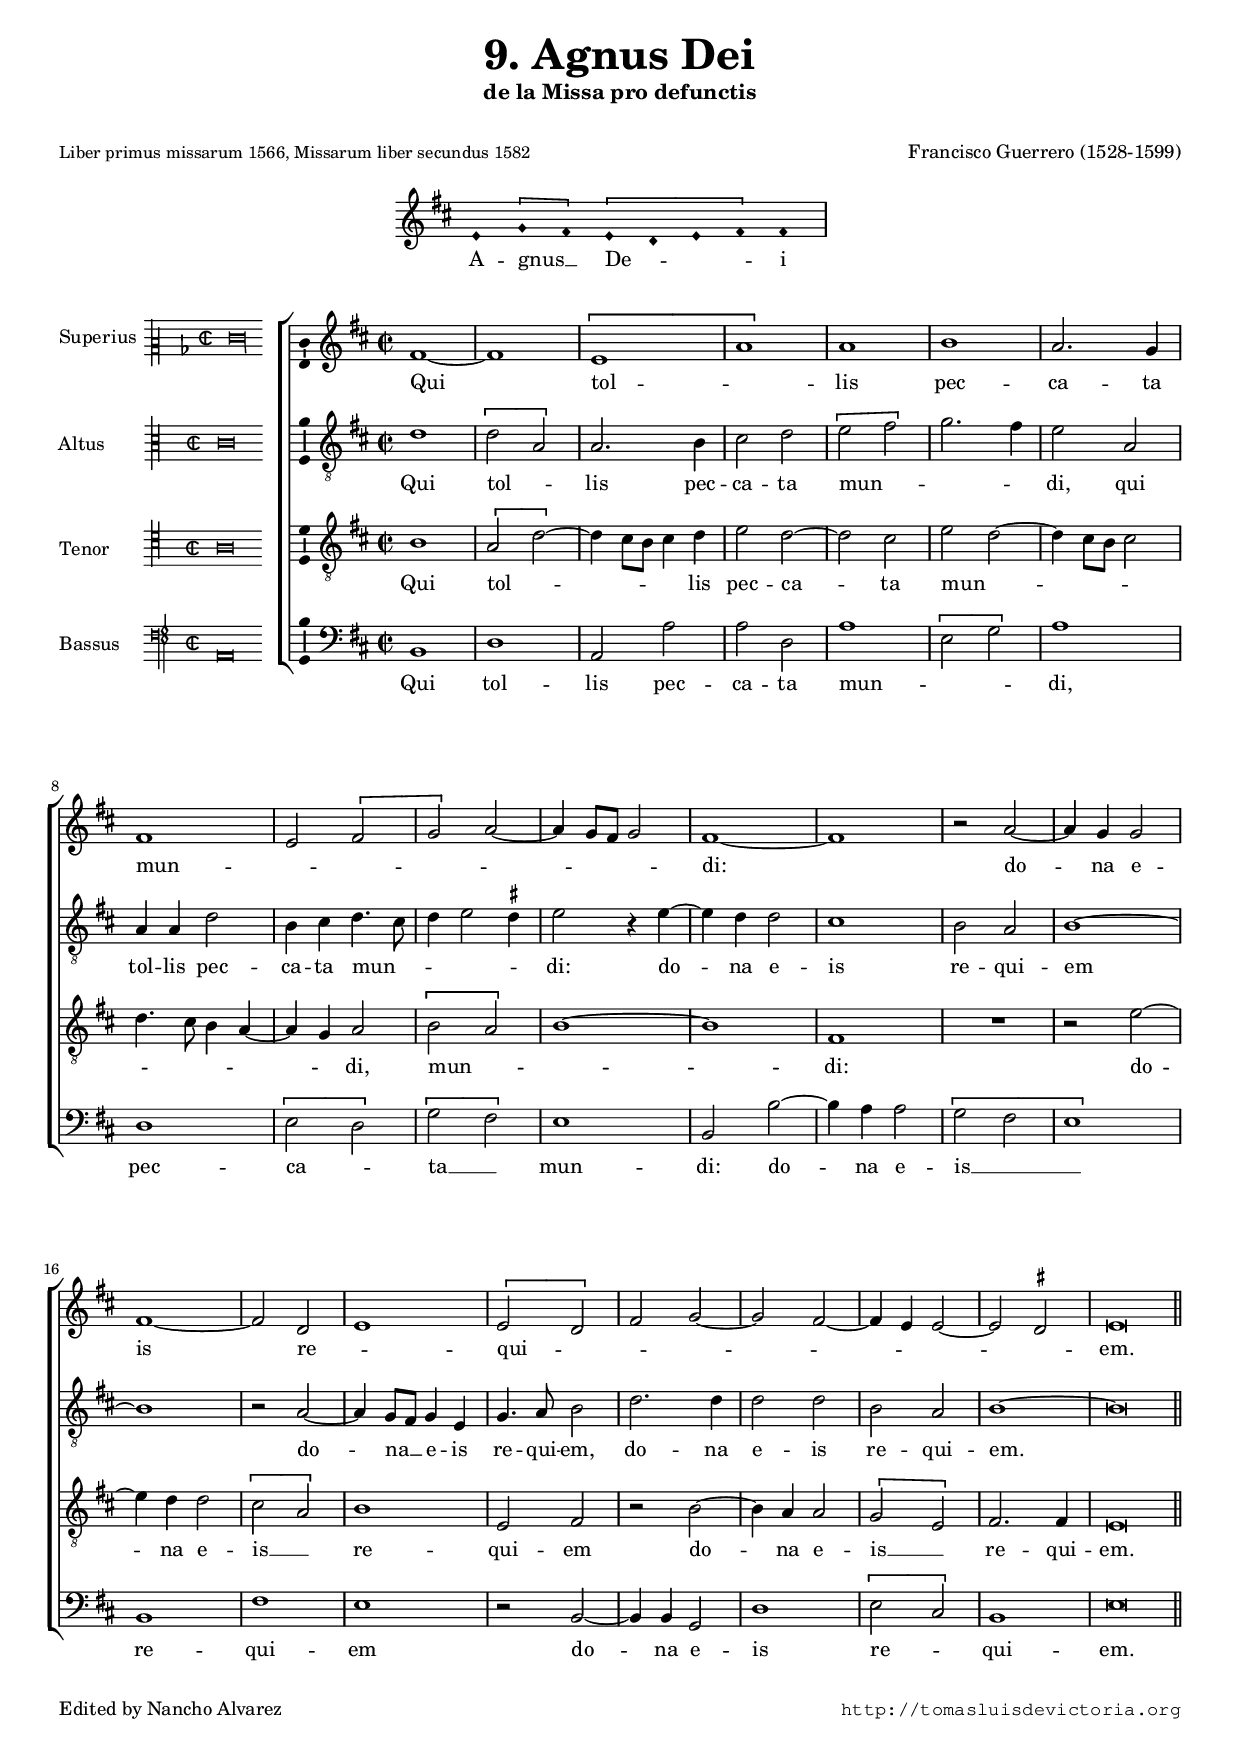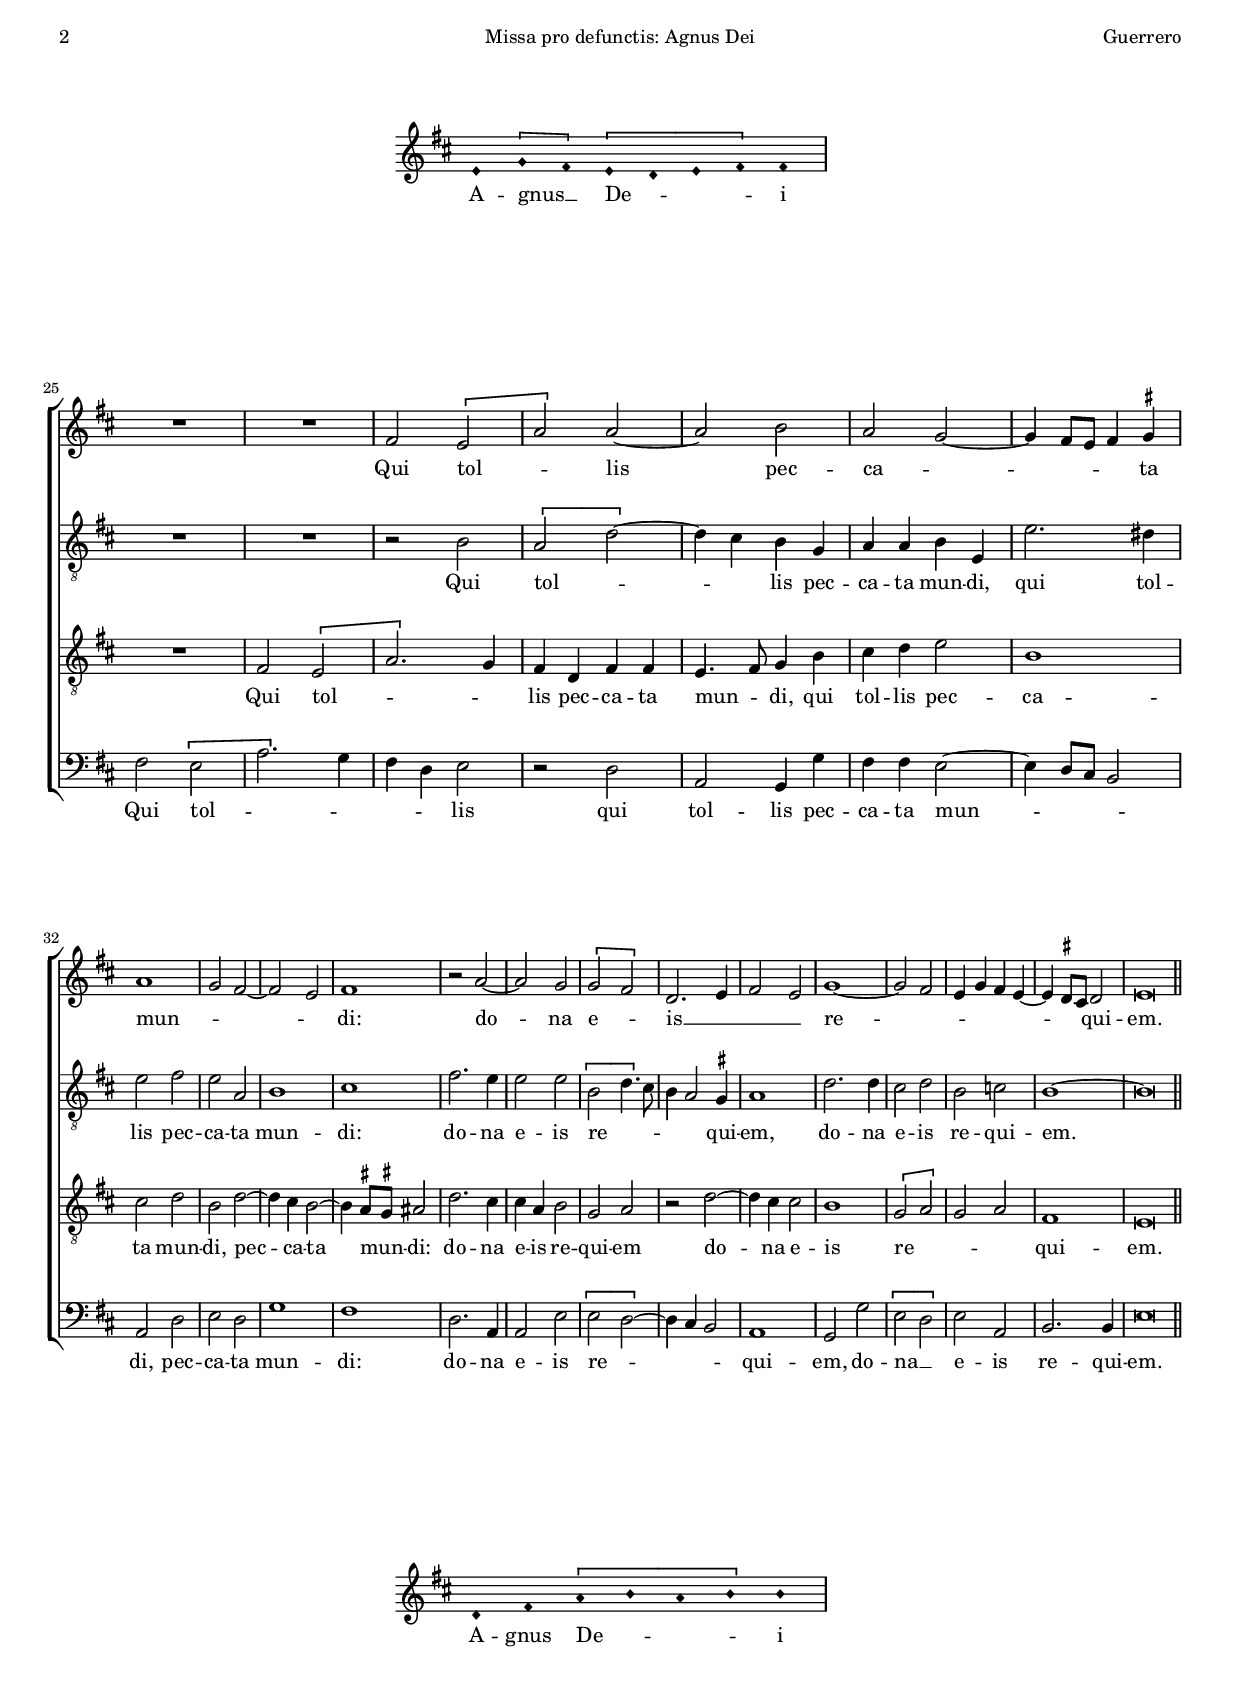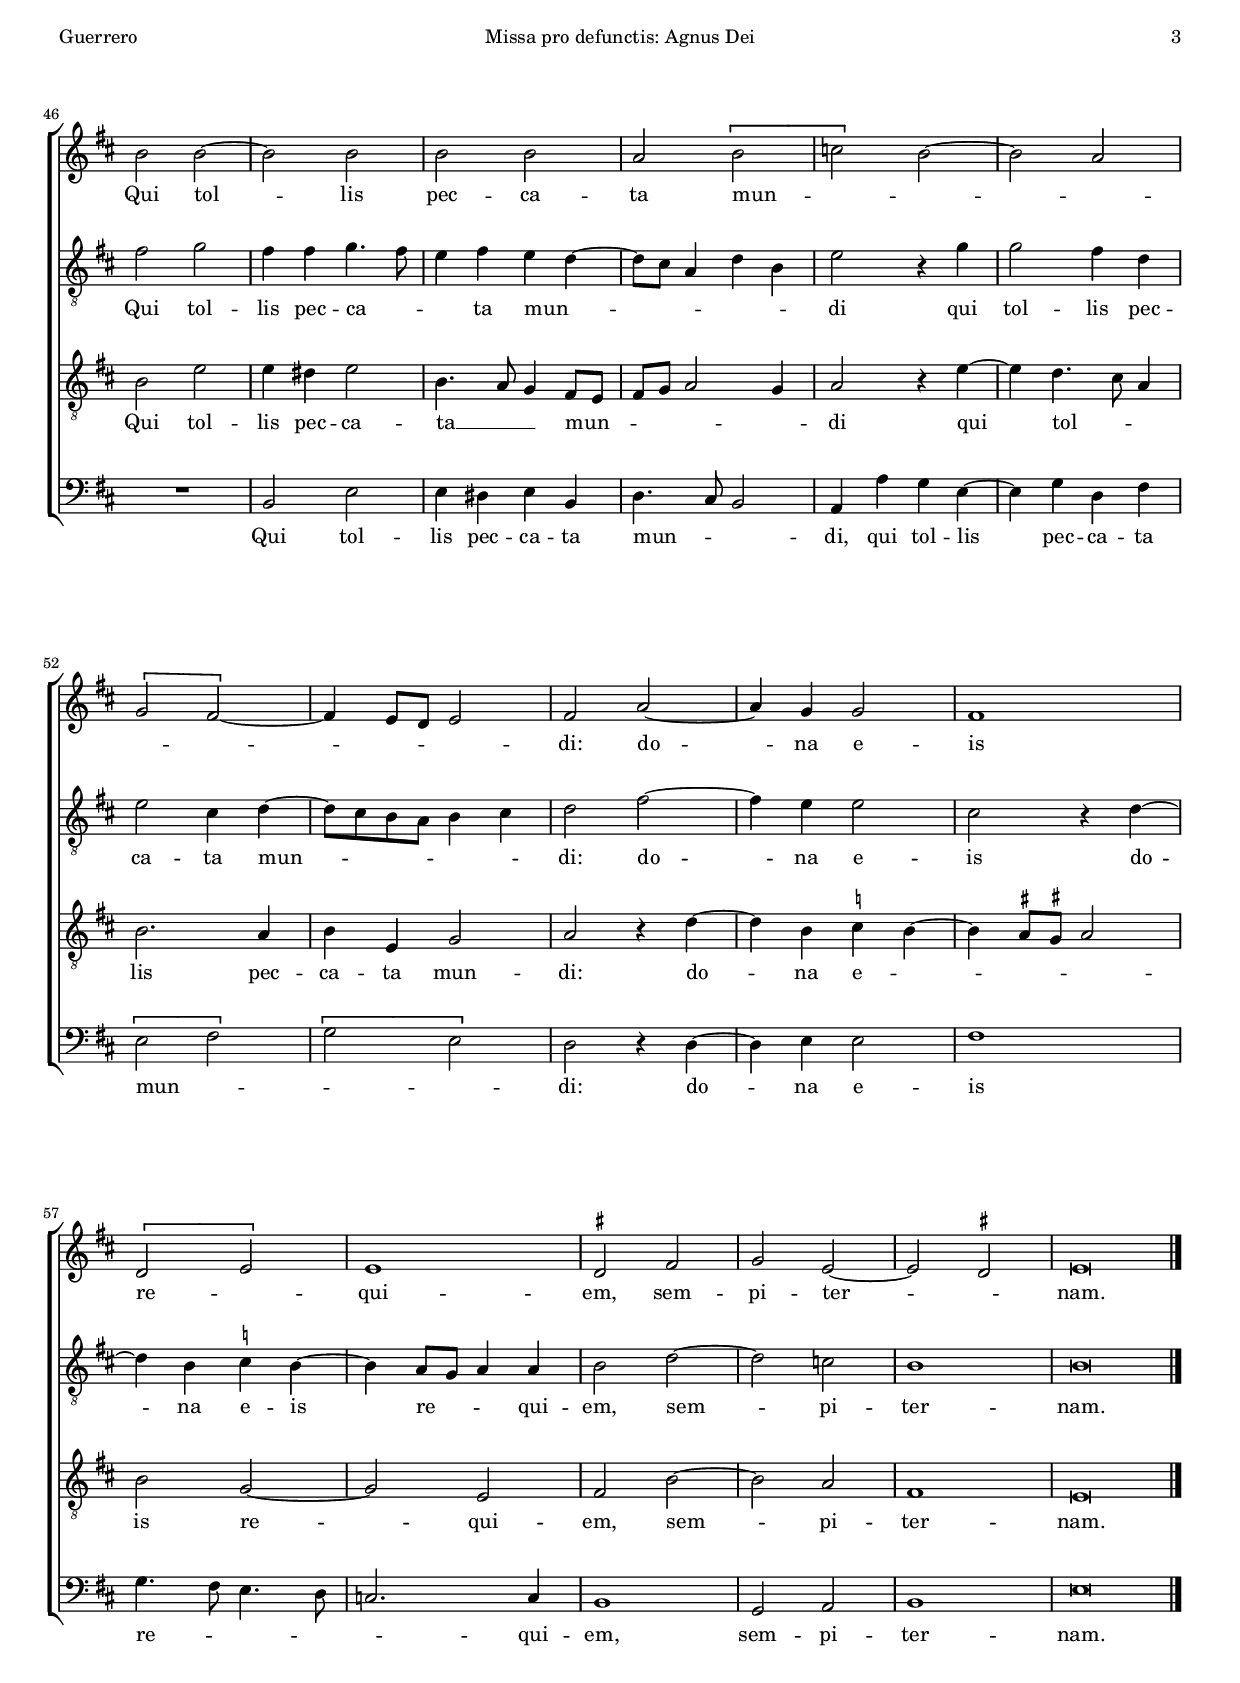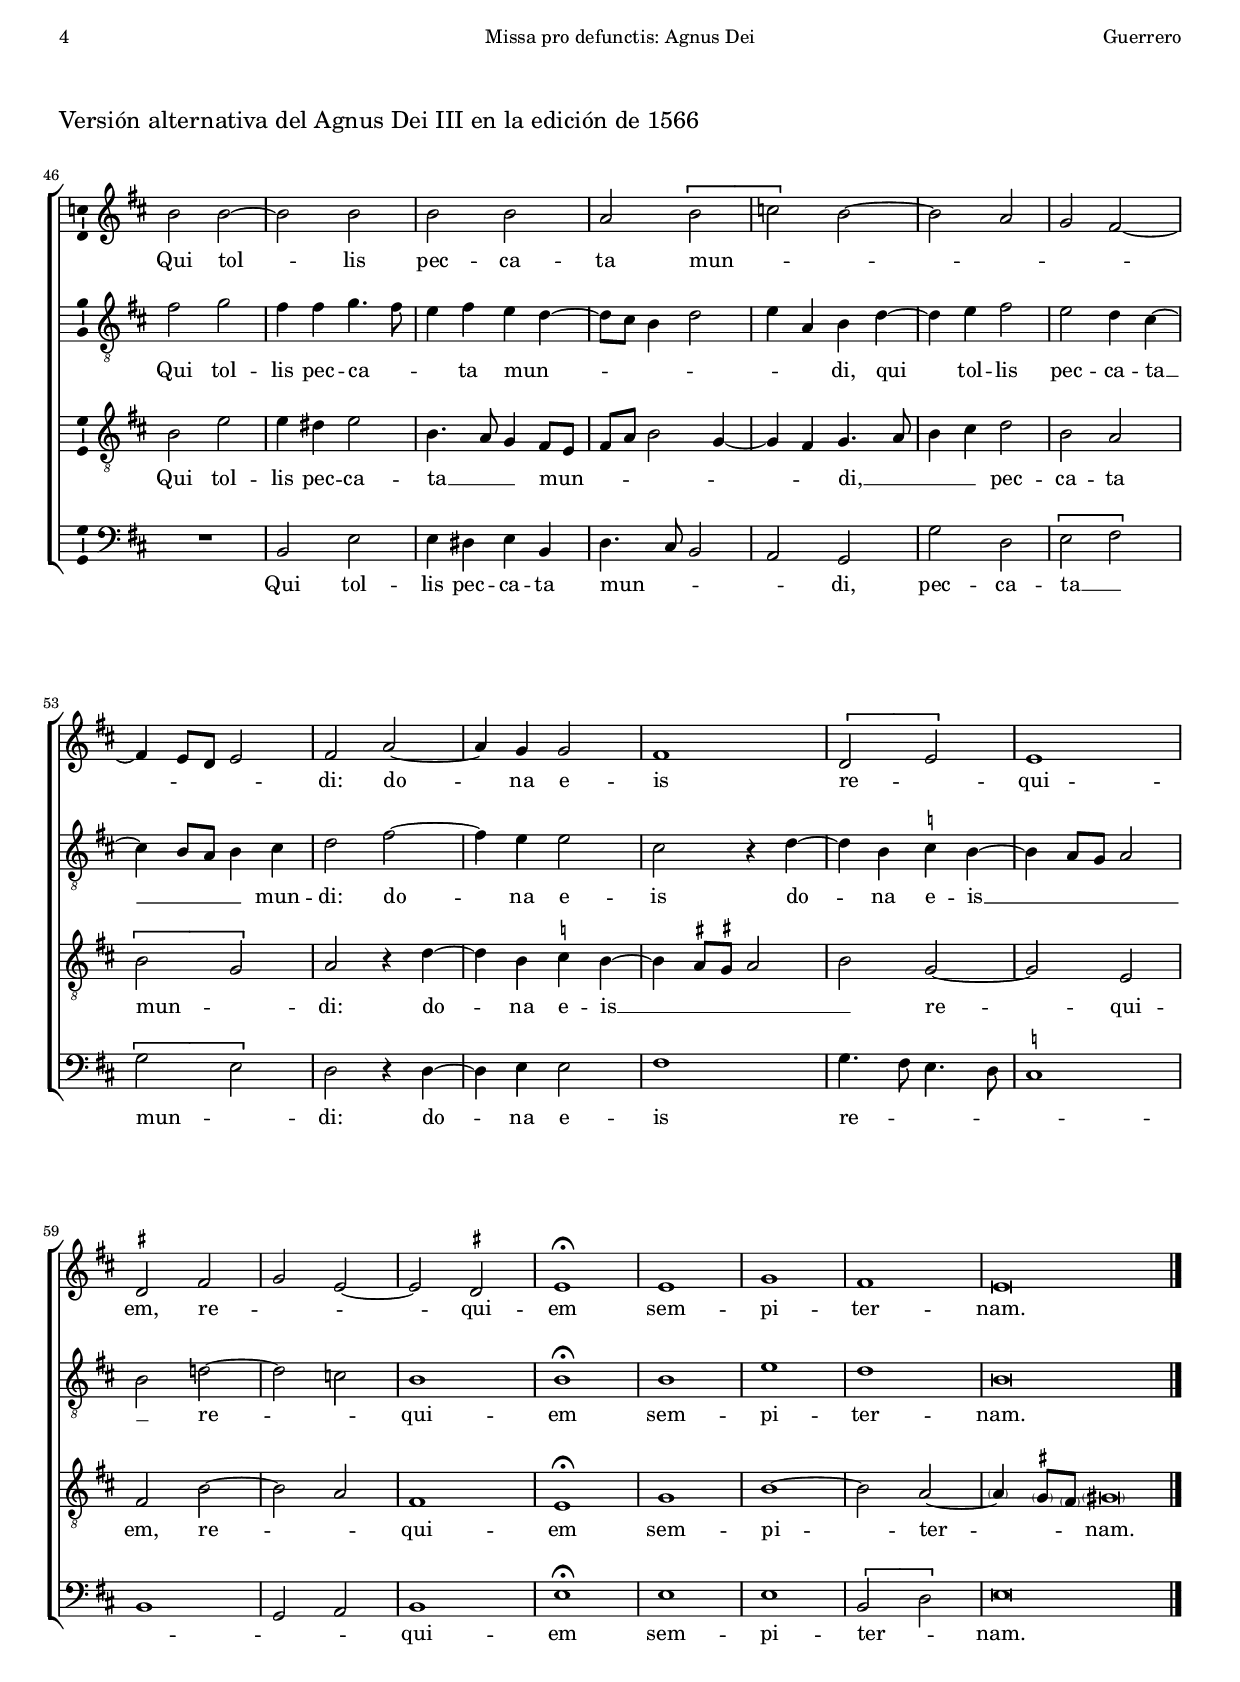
\version "2.18.0"

#(set-default-paper-size "a4")
#(set-global-staff-size 16.4)
#(ly:set-option 'point-and-click #f)
%mobile -s15.5 -i3.5 -ball

italicas=\override LyricText.font-shape = #'italic
rectas=\override LyricText.font-shape = #'upright
ss=\once \set suggestAccidentals = ##t
incipitwidth = 20

htitle="Missa pro defunctis: Agnus Dei"
hcomposer="Guerrero"

\header {
	title=\markup{\fontsize #3 "9. Agnus Dei"}
	subtitle="de la Missa pro defunctis"
	subsubtitle=\markup{\null \vspace #1 }
	composer="Francisco Guerrero (1528-1599)"
        pdfauthor=\composer
	%opus="(-)"
	poet=\markup{\smaller "Liber primus missarum 1566, Missarum liber secundus 1582"}
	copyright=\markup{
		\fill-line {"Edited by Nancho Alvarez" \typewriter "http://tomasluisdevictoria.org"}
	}
%	tagline=""
}

\score {\transpose c d {
<<
         \new Voice = "canto" {
                 \override Staff.TimeSignature.stencil = #'()
                 \override Stem.transparent = ##t
                 \set Score.timing = ##f
                 \override NoteHead.style = #'neomensural         
                 \clef "G" 
                 \key a \minor
                 d'4 \[f' e'\] \[d' c' d' e'\] e' \bar "|"
         }
         \new Lyrics \lyricsto "canto" {
                 A -- gnus __ _ De -- _ _ _ i
         }
>>
        }%transpose

\layout {
        line-width=13\cm 
        %tablet line-width=12\cm
        indent=5.7\cm
        %tablet indent = 4\cm
        ragged-right = ##f
        \override LigatureBracket.padding = #0
}
}

%tablet \pageBreak

global={\key c \major \time 2/2 \skip 1*24 \bar "||" }


cantus=\relative c'{
	e1 ~
	e
	\[d
	g\]
	g
	a
	g2. f4
	e1
	d2 \[e
	f\] g ~
	g4 f8 e f2
	e1 ~
	e
	r2 g ~
	g4 f f2
	e1 ~
	e2 c
	d1
	\[d2 c\]
	e f ~
	f e ~
	e4 d d2 ~
	d \ss cis
	d\breve*1/2
}

altus=\relative c'{
	c1
	\[c2 g\]
	g2. a4
	b2 c
	\[d e\]
	f2. e4
	d2 g,
	g4 g c2
	a4 b c4. b8
	c4 d2 \ss cis4
	d2 r4 d ~
	d c c2
	b1
	a2 g
	a1 ~
	a
	r2 g ~
	g4 f8 e f4 d
	f4. g8 a2
	c2. c4
	c2 c
	a g 
	a1 ~
	a\breve*1/2
}

tenor=\relative c'{
	a1
	\[g2 c ~ \]
	c4 b8 a b4 c
	d2 c ~
	c b
	d c ~
	c4 b8 a b2
	c4. b8 a4 g ~
	g f g2
	\[a2 g\]
	a1 ~
	a
	e1
	R1
	r2 d' ~
	d4 c c2
	\[b2 g\]
	a1
	d,2 e
	r2 a ~
	a4 g g2
	\[f2 d\]
	e2. e4
	d\breve*1/2
}

bassus=\relative c{
	a1
	c
	g2 g'
	g c,
	g'1
	\[d2 f\]
	g1
	c,
	\[d2 c\]
	\[f e\]
	d1
	a2 a' ~
	a4 g g2
	\[f2 e
	d1\]
	a1
	e'
	d
	r2 a ~
	a4 a f2
	c'1
	\[d2 b\]
	a1
	d\breve*1/2
}

textocantus=\lyricmode{
Qui tol -- _ lis pec -- ca -- ta mun -- _ _ _ _ _ _ _ di:
do -- na e -- is re -- _ qui -- _ _ _ _ _ _ _ em.
}

textoaltus=\lyricmode{
Qui tol -- _ lis pec -- ca -- ta mun -- _ _ _ di,
qui tol -- lis pec -- ca -- ta mun -- _ _ _ _ di:
do -- na e -- is re -- qui -- em
do -- na __ _ e -- is re -- qui -- em,
do -- na e -- is re -- qui -- em.
}

textotenor=\lyricmode{
Qui tol -- _ _ _ _ lis pec -- ca -- ta mun -- _ _ _ _ _ _ _ _ _ di,
mun -- _ _ di:
do -- na e -- is __ _ re -- qui -- em
do -- na e -- is __ _ re -- qui -- em.
}

textobassus=\lyricmode{
Qui tol -- lis pec -- ca -- ta mun -- _ _ di,
pec -- ca -- _ ta __ _ mun -- di:
do -- na e -- is __ _ _ re -- qui -- em
do -- na e -- is re -- _ qui -- em.
}

incipitcantus=\markup{
	\score{ 
		{ 
		\set Staff.instrumentName="Superius "
		\override NoteHead.style = #'neomensural
		\override Rest.style = #'neomensural
		\override Staff.TimeSignature.style = #'neomensural
		\cadenzaOn 
		\clef "petrucci-c2"
		\key f \major
		\time 2/2
		e'\longa
		} 
	\layout {
		\context {\Voice
			\remove Ligature_bracket_engraver
			\consists Mensural_ligature_engraver
		}
		line-width=\incipitwidth
		indent = 0
	}
	}
}


incipitaltus=\markup{
	\score{
		{ 
		\set Staff.instrumentName="Altus       "
		\override NoteHead.style = #'neomensural
		\override Rest.style = #'neomensural
		\override Staff.TimeSignature.style = #'neomensural
		\cadenzaOn 
		\clef "petrucci-c3"
		\key c \major
		\time 2/2
		c'\breve
		} 
	\layout {
		\context {\Voice
			\remove Ligature_bracket_engraver
			\consists Mensural_ligature_engraver
		}
		line-width=\incipitwidth
		indent = 0
	}
	}
}

incipittenor=\markup{
	\score{
		{ 
		\set Staff.instrumentName="Tenor      "
		\override NoteHead.style = #'neomensural 
		\override Rest.style = #'neomensural
		\override Staff.TimeSignature.style = #'neomensural
		\cadenzaOn 
		\clef "petrucci-c4"
		\key c \major
		\time 2/2
		a\breve
		} 
	\layout {
		\context {\Voice
			\remove Ligature_bracket_engraver
			\consists Mensural_ligature_engraver
		}
		line-width=\incipitwidth
		indent=0
	}
	}
}

incipitbassus=\markup{
	\score{
		{ 
		\set Staff.instrumentName="Bassus    "
		\override NoteHead.style = #'neomensural 
		\override Rest.style = #'neomensural
		\override Staff.TimeSignature.style = #'neomensural
		\cadenzaOn 
		\clef "petrucci-f4"
		\key c \major
		\time 2/2
		a,\breve
		} 
	\layout {
		\context {\Voice
			\remove Ligature_bracket_engraver
			\consists Mensural_ligature_engraver
		}
		line-width=\incipitwidth
		indent=0
	}
	}
}



\score {\transpose c' d'{
\new ChoirStaff<<

	\new Staff <<\global
	\new Voice="v1" {
		\set Staff.instrumentName=\incipitcantus
		\clef "treble"
		\cantus }
	\new Lyrics \lyricsto "v1" {\textocantus }
	>>

	\new Staff <<\global
	\new Voice="v2" {
		\set Staff.instrumentName=\incipitaltus
		\clef "G_8"
		\altus }
	\new Lyrics \lyricsto "v2" {\textoaltus }
	>>
	
	\new Staff <<\global
	\new Voice="v3" {
		\set Staff.instrumentName=\incipittenor
		\clef "G_8"
		\tenor }
	\new Lyrics \lyricsto "v3" {\textotenor }
	>>

	\new Staff <<\global
	\new Voice="v4" {
		\set Staff.instrumentName=\incipitbassus
		\clef "bass"
		\bassus }
	\new Lyrics \lyricsto "v4" {\textobassus }
	>>
	
>>

	}%transpose

\layout{ 
	\context {\Lyrics 
		\override VerticalAxisGroup.minimum-Y-extent = #'(-0.0 . 0.0) 
		%\override LyricText.font-size = #1.2
		\override LyricHyphen.minimum-distance = #0.33
	}
	\context {\Score 
		\override BarNumber.padding = #2 
	}
	\context {\Voice 
		%melismaBusyProperties = #'() 
	}
	%\context { \Staff \RemoveEmptyStaves }
	\context {\Staff 
		\override VerticalAxisGroup.staff-staff-spacing =
			#'((basic-distance . 11) (minimum-distance . 0) (padding . 1))
		\consists Ambitus_engraver 
		\override LigatureBracket.padding = #1
	}
}

%\midi {}

}

%tablet \pageBreak

%%%%%%%%%%%%%%%%%%%%%%%%%%%%%%%%%%%%%%%%%%%%%%%%%%%%%%%%%%%%%%%%

\score {\transpose c d {
<<
         \new Voice = "canto" {
                 \override Staff.TimeSignature.stencil = #'()
                 \override Stem.transparent = ##t
                 \set Score.timing = ##f
                 \override NoteHead.style = #'neomensural         
                 \clef "G" 
                 \key a \minor
                 d'4 \[f' e'\] \[d' c' d' e'\] e' \bar "|"
         }
         \new Lyrics \lyricsto "canto" {
                 A -- gnus __ _ De -- _ _ _ i
         }
>>
        }%transpose

\layout {
        line-width=13\cm 
        %tablet line-width=12\cm
        indent=5.7\cm
        %tablet indent = 4\cm
        ragged-right = ##f
        \override LigatureBracket.padding = #0
}
}

%tablet \pageBreak

global={\key c \major \time 2/2 \skip 1*21 \bar "||" }


cantus=\relative c'{
	\override Score.TimeSignature.stencil = ##f
	\set Score.currentBarNumber = #25 \bar "|"
	R1*2
	e2 \[d 
	g\] g ~
	g a
	g f ~
	f4 e8 d e4 \ss fis  \break
	g1 
	f2 e ~
	e d
	e1
	r2 g ~
	g f 
	\[f e\]
	c2. d4
	e2 d
	f1 ~
	f2 e
	d4 f e d ~
	d \ss cis8 b cis2
	d\breve*1/2
}

altus=\relative c'{
	R1*2
	r2 a
	\[g c ~ \]
	c4 b a f
	g g a d,
	d'2. cis4
	d2 e
	d g,
	a1
	b
	e2. d4
	d2 d
	\[a2 c4.\] b8
	a4 g2 \ss fis4
	g1
	c2. c4
	b2 c
	a bes
	a1 ~
	a\breve*1/2
}

tenor=\relative c{
	R1
	e2 \[d2
	g2.\] f4
	e4 c e e
	d4. e8 f4 a
	b c d2
	a1
	b2 c
	a c ~
	c4 b a2 ~
	a4 \ss gis8 \ss fis gis!2
	c2. b4
	b4 g a2
	f2 g
	r2 c ~
	c4 b b2
	a1
	\[f2 g\]
	f2 g
	e1
	d\breve*1/2
}

bassus=\relative c{
	e2 \[d
	g2.\] f4
	e c d2
	r2 c
	g f4 f'
	e e d2 ~
	d4 c8 b a2
	g c
	d c
	f1
	e
	c2. g4
	g2 d'
	\[d c ~ \]
	c4 b a2
	g1
	f2 f'
	\[d2 c\]
	d2 g,
	a2. a4
	d\breve*1/2
}

textocantus=\lyricmode{
Qui tol -- _ lis pec -- ca -- _ _ _ _ ta mun -- _ _ _ di:
do -- na e -- _ is __ _ _ _ re -- _ _ _ _ _ _ _ qui -- em.
}

textoaltus=\lyricmode{
Qui tol -- _ _ lis pec -- ca -- ta mun -- di,
qui tol -- lis pec -- ca -- ta mun -- di:
do -- na e -- is re -- _ _ _ _ qui -- em,
do -- na e -- is re -- qui -- em.
}

textotenor=\lyricmode{
Qui tol -- _ _ lis pec -- ca -- ta mun -- _ di,
qui tol -- lis pec -- ca -- ta mun -- di,
pec -- ca -- ta mun -- _ di:
do -- na e -- is re -- qui -- em
do -- na e -- is re -- _ _ _ qui -- em.
}

textobassus=\lyricmode{
Qui tol -- _ _ _ _ lis
qui tol -- lis pec -- ca -- ta mun -- _ _ _ di,
pec -- ca -- ta mun -- di:
do -- na e -- is re -- _ _ _ qui -- em,
do -- na __ _ e -- is re -- qui -- em.
}


\score {\transpose c' d'{
\new ChoirStaff<<

	\new Staff <<\global
	\new Voice="v1" {
		%\set Staff.instrumentName=\incipitcantus
		\clef "treble"
		\cantus }
	\new Lyrics \lyricsto "v1" {\textocantus }
	>>

	\new Staff <<\global
	\new Voice="v2" {
		%\set Staff.instrumentName=\incipitaltus
		\clef "G_8"
		\altus }
	\new Lyrics \lyricsto "v2" {\textoaltus }
	>>
	
	\new Staff <<\global
	\new Voice="v3" {
		%\set Staff.instrumentName=\incipittenor
		\clef "G_8"
		\tenor }
	\new Lyrics \lyricsto "v3" {\textotenor }
	>>

	\new Staff <<\global
	\new Voice="v4" {
		%\set Staff.instrumentName=\incipitbassus
		\clef "bass"
		\bassus }
	\new Lyrics \lyricsto "v4" {\textobassus }
	>>
	
>>

	}%transpose

\layout{ 
	indent = 0
	\context {\Lyrics 
		\override VerticalAxisGroup.minimum-Y-extent = #'(-0.0 . 0.0) 
		%\override LyricText.font-size = #1.2
		\override LyricHyphen.minimum-distance = #0.33
	}
	\context {\Score 
		\override BarNumber.padding = #2 
	}
	\context {\Voice 
		%melismaBusyProperties = #'() 
	}
	%\context { \Staff \RemoveEmptyStaves }
	\context {\Staff 
		\override VerticalAxisGroup.staff-staff-spacing =
			#'((basic-distance . 11) (minimum-distance . 0) (padding . 1))
		%\consists Ambitus_engraver 
		\override LigatureBracket.padding = #1
	}
}

%\midi {}

}

%tablet \pageBreak

%%%%%%%%%%%%%%%%%%%%%%%%%%%%%%%%%%%%%%%%%%%%%%%%%%%%%%%%%%%%%%%%

\score {\transpose c d {
<<
         \new Voice = "canto" {
                 \override Staff.TimeSignature.stencil = #'()
                 \override Stem.transparent = ##t
                 \set Score.timing = ##f
                 \override NoteHead.style = #'neomensural         
                 \clef "G" 
                 \key a \minor
                 c'4 e' \[g' a' g' a'\] a' \bar "|"
         }
         \new Lyrics \lyricsto "canto" {
                 A -- gnus De -- _ _ _ i
         }
>>
        }%transpose

\layout {
        line-width=13\cm 
        %tablet line-width=12\cm
        indent=5.7\cm
        %tablet indent = 4\cm
        ragged-right = ##f
        \override LigatureBracket.padding = #0
}
}

%tablet \pageBreak

global={\key c \major \time 2/2 \skip 1*17 \bar "|." }


cantus=\relative c''{
	\override Score.TimeSignature.stencil = ##f
	\set Score.currentBarNumber = #46 \bar "|"
	a2 a ~
	a a
	a a
	g \[a
	bes\] a ~
	a g
	\[f e ~ \]
	e4 d8 c d2
	e g ~
	g4 f f2
	e1
	\[c2 d\]
	d1
	\ss cis2 
	e f d ~
	d \ss cis
	d\breve*1/2
}

altus=\relative c'{
	e2 f
	e4 e f4. e8
	d4 e d c ~
	c8 b g4 c a
	d2 r4 f
	f2 e4 c
	d2 b4 c ~
	c8 b a g a4 b
	c2 e ~
	e4 d d2
	b r4 c ~
	c a \ss bes a ~
	a4 g8 f g4 g
	a2 c ~
	c bes
	a1
	a\breve*1/2
}

tenor=\relative c'{
	a2 d
	d4 cis d2
	a4. g8 f4 e8 d
	e f g2 f4
	g2 r4 d' ~
	d c4. b8 g4
	a2. g4
	a d, f2
	g2 r4 c ~
	c a \ss bes a ~
	a \ss gis8 \ss fis gis2
	a2 f ~
	f d
	e a ~
	a g
	e1
	d\breve*1/2
}

bassus=\relative c{
	R1
	a2 d
	d4 cis d a
	c4. b8 a2
	g4 g' f d ~
	d f c e
	\[d2 e\]
	\[f2 d\]
	c2 r4 c ~
	c d d2
	e1
	f4. e8 d4. c8
	bes2. bes4
	a1
	f2 g 
	a1
	d\breve*1/2
}

textocantus=\lyricmode{
Qui tol -- lis pec -- ca -- ta mun -- _ _ _ _ _ _ _ _ di:
do -- na e -- is re -- _ qui -- em,
sem -- pi -- ter -- _ nam.
}

textoaltus=\lyricmode{
Qui tol -- lis pec -- ca -- _ _ ta mun -- _ _ _ _ _ di
qui tol -- lis pec -- ca -- ta mun -- _ _ _ _ _ di:
do -- na e -- is
do -- na e -- is re -- _ _ qui -- em,
sem -- pi -- ter -- nam.
}

textotenor=\lyricmode{
Qui tol -- lis pec -- ca -- ta __ _ _ mun -- _ _ _ _ _ di
qui tol -- _ _ lis pec -- ca -- ta mun -- di:
do -- na e -- _ _ _ _ is re -- qui -- em,
sem -- pi -- ter -- nam.
}

textobassus=\lyricmode{
Qui tol -- lis pec -- ca -- ta mun -- _ _ di,
qui tol -- lis pec -- ca -- ta mun -- _ _ _ di:
do -- na e -- is re -- _ _ _ _ qui -- em,
sem -- pi -- ter -- nam.
}


\score {\transpose c' d'{
\new ChoirStaff<<

	\new Staff <<\global
	\new Voice="v1" {
		%\set Staff.instrumentName=\incipitcantus
		\clef "treble"
		\cantus }
	\new Lyrics \lyricsto "v1" {\textocantus }
	>>

	\new Staff <<\global
	\new Voice="v2" {
		%\set Staff.instrumentName=\incipitaltus
		\clef "G_8"
		\altus }
	\new Lyrics \lyricsto "v2" {\textoaltus }
	>>
	
	\new Staff <<\global
	\new Voice="v3" {
		%\set Staff.instrumentName=\incipittenor
		\clef "G_8"
		\tenor }
	\new Lyrics \lyricsto "v3" {\textotenor }
	>>

	\new Staff <<\global
	\new Voice="v4" {
		%\set Staff.instrumentName=\incipitbassus
		\clef "bass"
		\bassus }
	\new Lyrics \lyricsto "v4" {\textobassus }
	>>
	
>>

	}%transpose

\layout{ 
	indent = 0
        system-count = 3
	\context {\Lyrics 
		\override VerticalAxisGroup.minimum-Y-extent = #'(-0.0 . 0.0) 
		%\override LyricText.font-size = #1.2
		\override LyricHyphen.minimum-distance = #0.33
	}
	\context {\Score 
		\override BarNumber.padding = #2 
	}
	\context {\Voice 
		%melismaBusyProperties = #'() 
	}
	%\context { \Staff \RemoveEmptyStaves }
	\context {\Staff 
		\override VerticalAxisGroup.staff-staff-spacing =
			#'((basic-distance . 11) (minimum-distance . 0) (padding . 1))
		%\consists Ambitus_engraver 
		\override LigatureBracket.padding = #1
	}
}

%\midi {}

}

%%%%%%%%%%%%%%%%%%%%%%%%%%%%%%%%%%%%%%%%%%%%%%%%%%%%%%%%%%%%%%%%%%%%%

\pageBreak

\markup{ \column { " " " " " " }} %notablet

\markup{\fontsize #2 "Versión alternativa del Agnus Dei III en la edición de 1566"} %notablet

%\markup{ " " }

global={\key c \major \time 2/2 \skip 1*21 \bar "|." }


cantus=\relative c''{
	\override Score.TimeSignature.stencil = ##f
	\set Score.currentBarNumber = #46 \bar "|"
	%tablet s4*0^\markup{"Versión alternativa del Agnus Dei III en la edición de 1566"}
        a2 a ~
	a a
	a a
	g \[a
	bes\] a ~
	a g
	f e ~ 
	e4 d8 c d2
	e g ~
	g4 f f2
	e1
	\[c2 d\]
	d1
	\ss cis2 
	e f d ~
	d \ss cis
	d1^\fermata
	d1
	f e d\breve*1/2
}

altus=\relative c'{
	e2 f
	e4 e f4. e8
	d4 e d c ~
	c8 b a4 c2
	d4 g, a c ~
	c d e2
	d c4 b ~
	b a8 g a4 b
	c2 e ~
	e4 d d2
	b r4 c ~
	c a \ss bes a ~
	a4 g8 f g2
	a c! ~
	c bes
	a1
	a^\fermata
	a1 d c a\breve*1/2
}

tenor=\relative c'{
	a2 d
	d4 cis d2
	a4. g8 f4 e8 d
	e8 g a2 f4 ~
	f4 e f4. g8
	a4 b c2
	a g 
	\[a f\]
	g2 r4 c ~
	c a \ss bes a ~
	a \ss gis8 \ss fis8 gis2
	a2 f ~
	f d
	e a ~
	a g 
	e1
	d^\fermata
	f
	a ~
	a2 g ~
	\parenthesize g4 \ss \parenthesize fis8 \parenthesize e \parenthesize fis!\breve*1/4
}

bassus=\relative c{
	R1
	a2 d
	d4 cis d a
	c4. b8 a2
	g2 f
	f' c
	\[d2 e\]
	\[f d\]
	c2 r4 c ~
	c d d2
	e1
	f4. e8 d4. c8
	\ss bes1
	a
	f2 g
	a1
	d^\fermata
	d
	d
	\[a2 c\]
	d\breve*1/2
}

textocantus=\lyricmode{
Qui tol -- lis pec -- ca -- ta mun -- _ _ _ _ _ _ _ _ di:
do -- na e -- is re -- _ qui -- em,
re -- _ _ qui -- em
sem -- pi -- ter -- nam.
}

textoaltus=\lyricmode{
Qui tol -- lis pec -- ca -- _ _ ta mun -- _ _ _ _ _ _ di,
qui tol -- lis pec -- ca -- ta __ _ _ _ mun -- di:
do -- na e -- is
do -- na e -- is __ _ _ _ _ re -- _ qui -- em
sem -- pi -- ter -- nam.
}

textotenor=\lyricmode{
Qui tol -- lis pec -- ca -- ta __ _ _ mun -- _ _ _ _ _ _ di, __ _ _ _ 
pec -- ca -- ta mun -- _ di:
do -- na e -- is __ _ _ _ _ re -- qui -- em,
re -- _ qui -- em
sem -- pi -- ter -- _ _ nam.
}

textobassus=\lyricmode{
Qui tol -- lis pec -- ca -- ta mun -- _ _ _ di,
pec -- ca -- ta __ _ mun -- _ di:
do -- na e -- is re -- _ _ _ _ _ _ _ qui -- em
sem -- pi -- ter -- _ nam.
}


\score {\transpose c' d'{
\new ChoirStaff<<

	\new Staff <<\global
	\new Voice="v1" {
		%\set Staff.instrumentName=\incipitcantus
		\clef "treble"
		\cantus }
	\new Lyrics \lyricsto "v1" {\textocantus }
	>>

	\new Staff <<\global
	\new Voice="v2" {
		%\set Staff.instrumentName=\incipitaltus
		\clef "G_8"
		\altus }
	\new Lyrics \lyricsto "v2" {\textoaltus }
	>>
	
	\new Staff <<\global
	\new Voice="v3" {
		%\set Staff.instrumentName=\incipittenor
		\clef "G_8"
		\tenor }
	\new Lyrics \lyricsto "v3" {\textotenor }
	>>

	\new Staff <<\global
	\new Voice="v4" {
		%\set Staff.instrumentName=\incipitbassus
		\clef "bass"
		\bassus }
	\new Lyrics \lyricsto "v4" {\textobassus }
	>>
	
>>

	}%transpose

\layout{ 
        indent=0\cm
	\context {\Lyrics 
		\override VerticalAxisGroup.staff-affinity = #UP
		\override VerticalAxisGroup.nonstaff-relatedstaff-spacing =
			#'((basic-distance . 0) (minimum-distance . 0) (padding . 1))
		\override LyricText.font-size = #1.2
		\override LyricHyphen.minimum-distance = #0.5
	}
	\context {\Score 
		tempoHideNote = ##t
		\override BarNumber.padding = #2 
	}
	\context {\Voice 
		%melismaBusyProperties = #'()
		%autoBeaming = ##f
	}
	\context {\Staff 
                %\RemoveEmptyStaves
                %\override VerticalAxisGroup.remove-first = ##t
		\override VerticalAxisGroup.staff-staff-spacing =
			#'((basic-distance . 11) (minimum-distance . 0) (padding . 1))
		\consists Ambitus_engraver 
		\override LigatureBracket.padding = #1
	}
}

%\midi { \mtempo }

}


\paper{
	evenHeaderMarkup=\markup  \fill-line { \fromproperty #'page:page-number-string \htitle \hcomposer }
	oddHeaderMarkup= \markup  \fill-line { \on-the-fly #not-first-page \hcomposer \on-the-fly #not-first-page \htitle \on-the-fly #not-first-page \fromproperty #'page:page-number-string }
	%system-count=20
	%page-count = 8
	ragged-last-bottom = ##f
	indent=3.9\cm
	system-system-spacing =
	#'((basic-distance . 20) (minimum-distance . 0) (padding . 5))
	top-system-spacing = % header
	#'((basic-distance . 12) (minimum-distance . 0) (padding . 0))
	last-bottom-spacing = % footer
	#'((basic-distance . 12) (minimum-distance . 0) (padding . 0))
	markup-system-spacing.padding = #3
        score-system-spacing.basic-distance=#6
}
